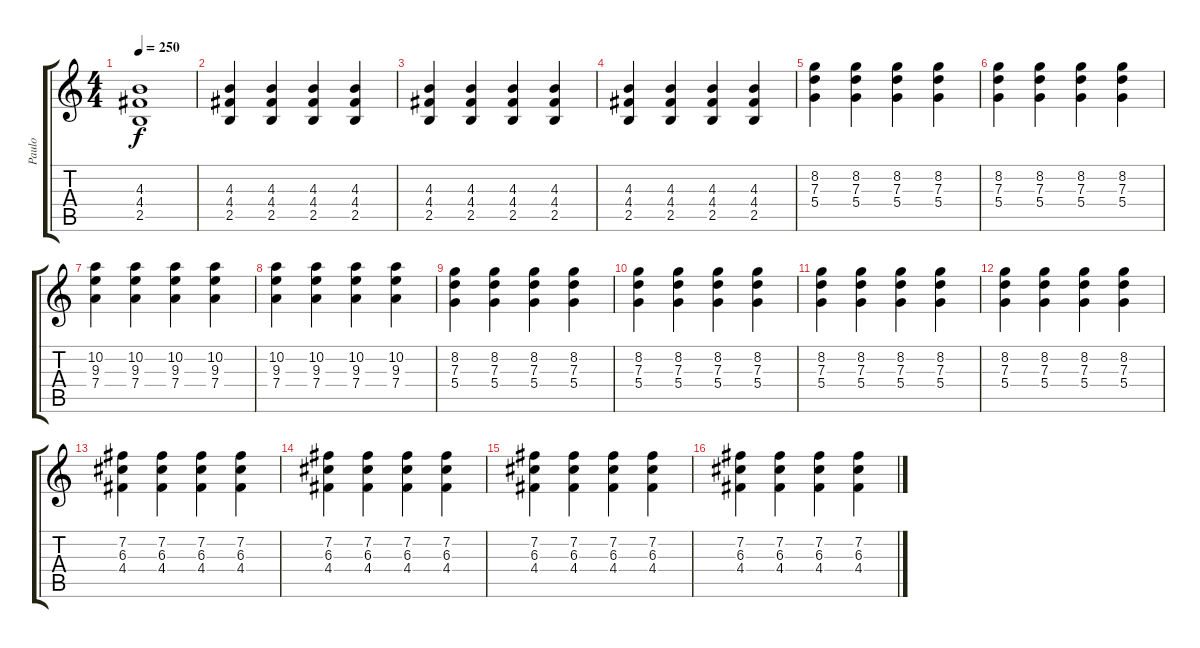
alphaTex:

\track ("Paulo" "Paulo") {instrument distortionguitar}
\staff {score tabs}
\tuning (E4 B3 G3 D3 A2 E2) {hide}
\ts (4 4)
\tempo 250
\clef g2
\ks c
(4.3 4.4 2.5).1{dy f} |
(4.3 4.4 2.5).4 (4.3 4.4 2.5).4 (4.3 4.4 2.5).4 (4.3 4.4 2.5).4 |
(4.3 4.4 2.5).4 (4.3 4.4 2.5).4 (4.3 4.4 2.5).4 (4.3 4.4 2.5).4 |
(4.3 4.4 2.5).4 (4.3 4.4 2.5).4 (4.3 4.4 2.5).4 (4.3 4.4 2.5).4 |
(8.2 7.3 5.4).4 (8.2 7.3 5.4).4 (8.2 7.3 5.4).4 (8.2 7.3 5.4).4 |
(8.2 7.3 5.4).4 (8.2 7.3 5.4).4 (8.2 7.3 5.4).4 (8.2 7.3 5.4).4 |
(10.2 9.3 7.4).4 (10.2 9.3 7.4).4 (10.2 9.3 7.4).4 (10.2 9.3 7.4).4 |
(10.2 9.3 7.4).4 (10.2 9.3 7.4).4 (10.2 9.3 7.4).4 (10.2 9.3 7.4).4 |
(8.2 7.3 5.4).4 (8.2 7.3 5.4).4 (8.2 7.3 5.4).4 (8.2 7.3 5.4).4 |
(8.2 7.3 5.4).4 (8.2 7.3 5.4).4 (8.2 7.3 5.4).4 (8.2 7.3 5.4).4 |
(8.2 7.3 5.4).4 (8.2 7.3 5.4).4 (8.2 7.3 5.4).4 (8.2 7.3 5.4).4 |
(8.2 7.3 5.4).4 (8.2 7.3 5.4).4 (8.2 7.3 5.4).4 (8.2 7.3 5.4).4 |
(7.2 6.3 4.4).4 (7.2 6.3 4.4).4 (7.2 6.3 4.4).4 (7.2 6.3 4.4).4 |
(7.2 6.3 4.4).4 (7.2 6.3 4.4).4 (7.2 6.3 4.4).4 (7.2 6.3 4.4).4 |
(7.2 6.3 4.4).4 (7.2 6.3 4.4).4 (7.2 6.3 4.4).4 (7.2 6.3 4.4).4 |
(7.2 6.3 4.4).4 (7.2 6.3 4.4).4 (7.2 6.3 4.4).4 (7.2 6.3 4.4).4
